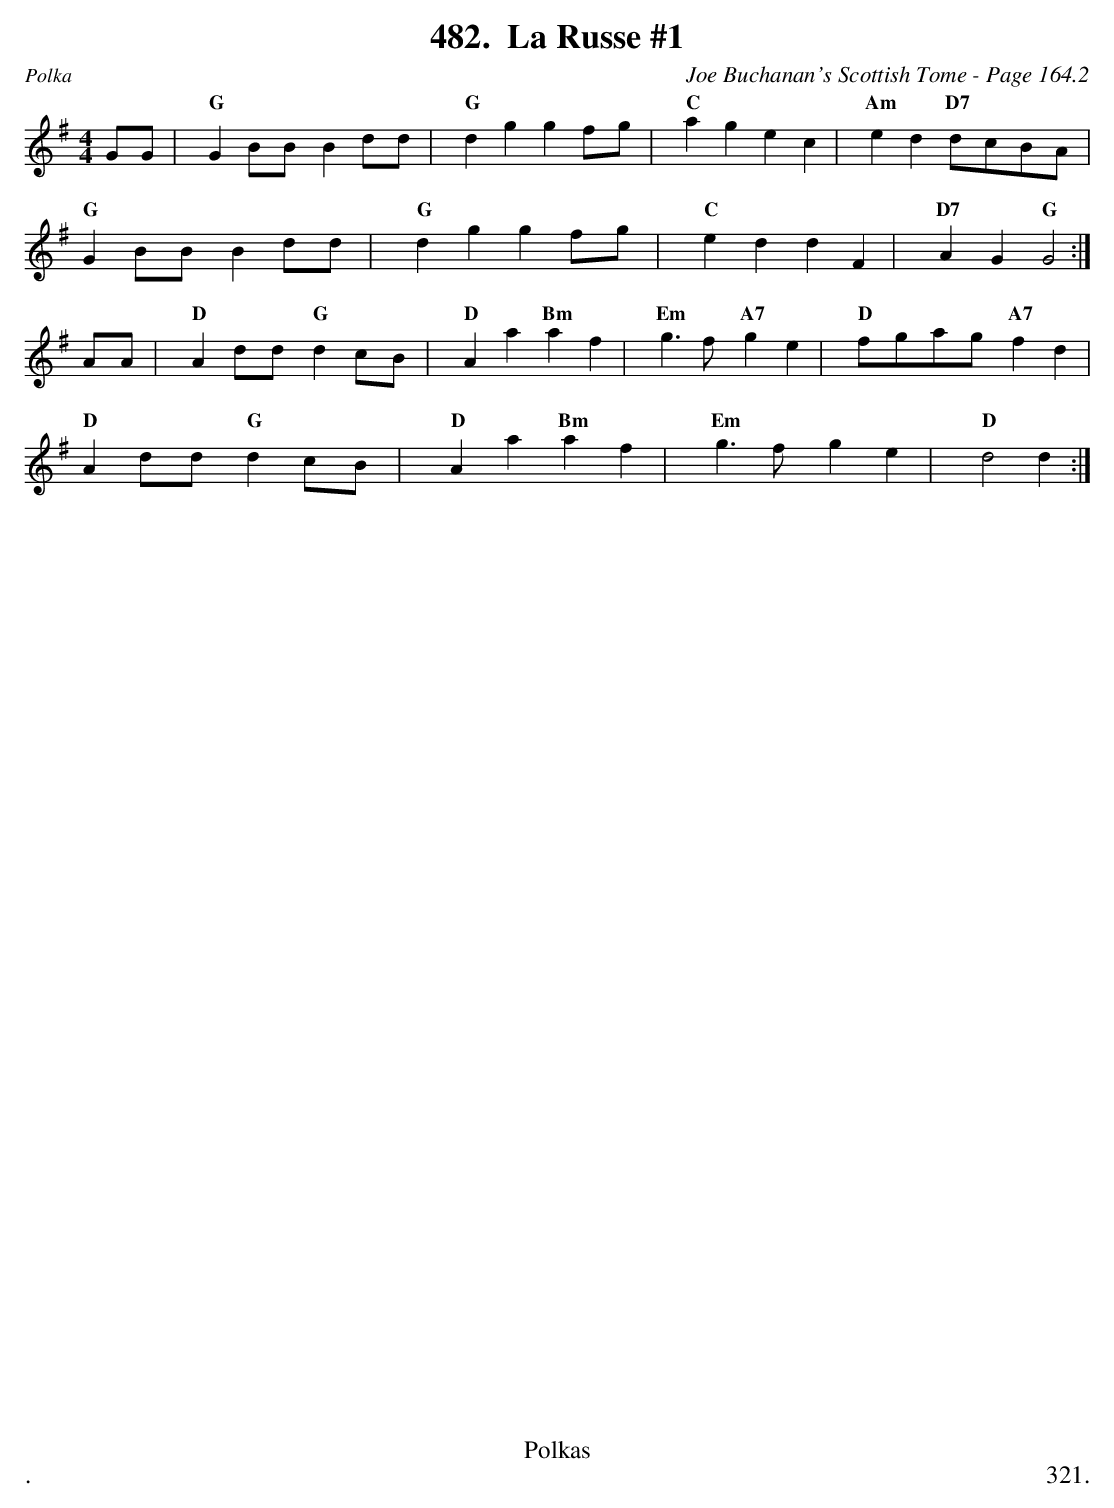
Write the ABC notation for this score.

X:1
T:La Russe #1
C:Joe Buchanan's Scottish Tome - Page 164.2
L:1/8
M:4/4
K:G
GG |"G" G2 BB B2 dd | "G"d2 g2 g2 fg | "C"a2 g2 e2 c2 | "Am"e2 d2 "D7"dcBA |
"G"G2 BB B2 dd | "G"d2 g2 g2 fg | "C"e2 d2 d2 F2 | "D7"A2 G2 "G"G4 :|
AA | "D"A2 dd "G"d2 cB | "D"A2 a2 "Bm"a2 f2 | "Em"g2 > f2 "A7"g2 e2 | "D"fgag "A7"f2 d2 |
"D"A2 dd "G"d2 cB | "D"A2 a2 "Bm"a2 f2 | "Em"g2 > f2 g2 e2 | "D"d4 d2 :|
